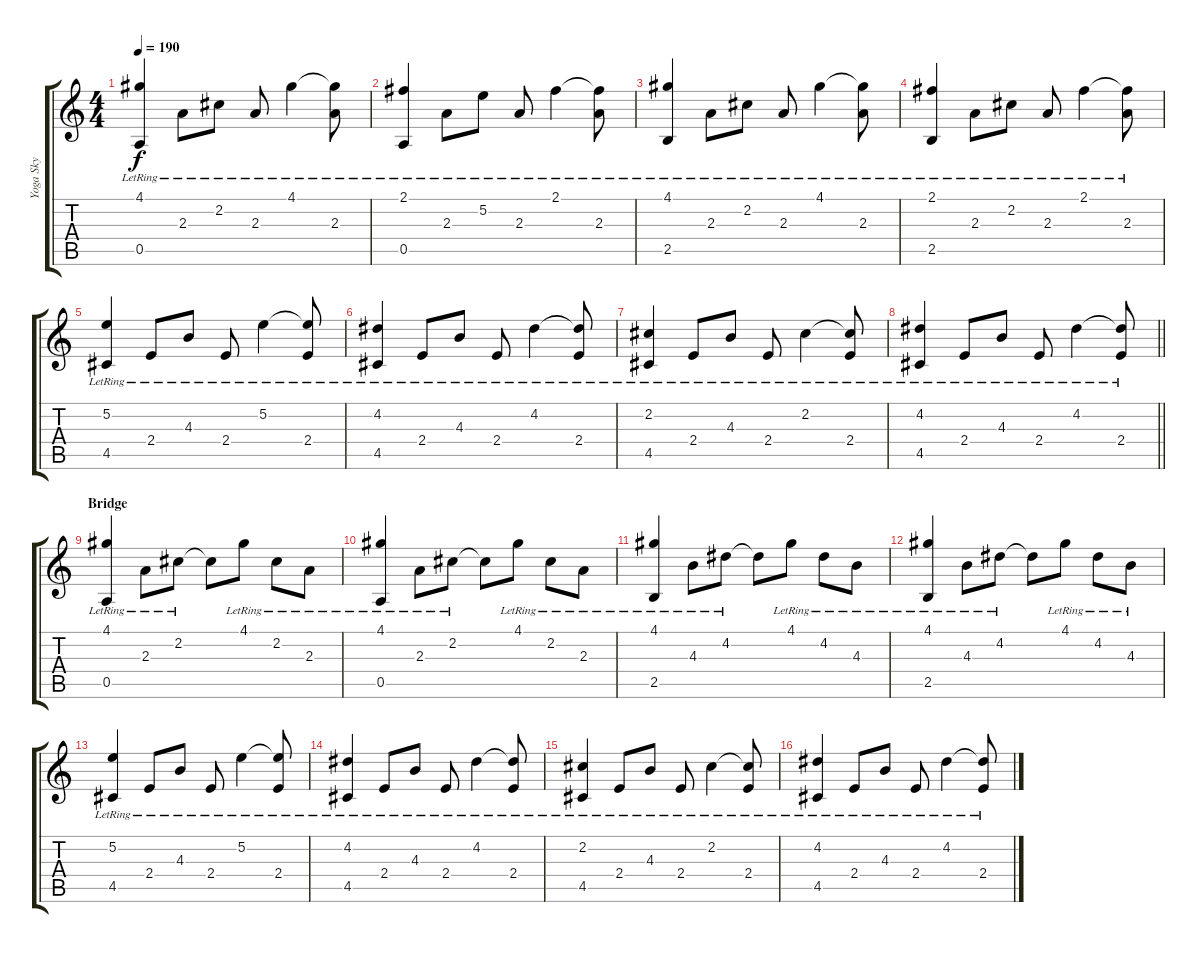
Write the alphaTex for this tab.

\track ("Yoga Sky" "Yoga Sky") {instrument acousticguitarnylon}
\staff {score tabs}
\tuning (E4 B3 G3 D3 A2 E2) {hide}
\ts (4 4)
\tempo 190
\clef g2
\ks c
(4.1{lr} 0.5{lr}).4{dy f} 2.3{lr}.8 2.2{lr}.8 2.3{lr}.8 4.1{lr}.4 (4.1{t} 2.3{lr}).8 |
(2.1{lr} 0.5{lr}).4 2.3{lr}.8 5.2{lr}.8 2.3{lr}.8 2.1{lr}.4 (2.1{t} 2.3{lr}).8 |
(4.1{lr} 2.5{lr}).4 2.3{lr}.8 2.2{lr}.8 2.3{lr}.8 4.1{lr}.4 (4.1{t} 2.3{lr}).8 |
(2.1{lr} 2.5{lr}).4 2.3{lr}.8 2.2{lr}.8 2.3{lr}.8 2.1{lr}.4 (2.1{t} 2.3{lr}).8 |
(5.2{lr} 4.5{lr}).4 2.4{lr}.8 4.3{lr}.8 2.4{lr}.8 5.2{lr}.4 (5.2{t} 2.4{lr}).8 |
(4.2{lr} 4.5{lr}).4 2.4{lr}.8 4.3{lr}.8 2.4{lr}.8 4.2{lr}.4 (4.2{t} 2.4{lr}).8 |
(2.2{lr} 4.5{lr}).4 2.4{lr}.8 4.3{lr}.8 2.4{lr}.8 2.2{lr}.4 (2.2{t} 2.4{lr}).8 |
\barLineRight lightlight
(4.2{lr} 4.5{lr}).4 2.4{lr}.8 4.3{lr}.8 2.4{lr}.8 4.2{lr}.4 (4.2{t} 2.4{lr}).8 |
\section ("" "Bridge")
(4.1{lr} 0.5{lr}).4 2.3{lr}.8 2.2{lr}.8 2.2{t}.8 4.1{lr}.8 2.2{lr}.8 2.3{lr}.8 |
(4.1{lr} 0.5{lr}).4 2.3{lr}.8 2.2{lr}.8 2.2{t}.8 4.1{lr}.8 2.2{lr}.8 2.3{lr}.8 |
(4.1{lr} 2.5{lr}).4 4.3{lr}.8 4.2{lr}.8 4.2{t}.8 4.1{lr}.8 4.2{lr}.8 4.3{lr}.8 |
(4.1{lr} 2.5{lr}).4 4.3{lr}.8 4.2{lr}.8 4.2{t}.8 4.1{lr}.8 4.2{lr}.8 4.3{lr}.8 |
(5.2{lr} 4.5{lr}).4 2.4{lr}.8 4.3{lr}.8 2.4{lr}.8 5.2{lr}.4 (5.2{t} 2.4{lr}).8 |
(4.2{lr} 4.5{lr}).4 2.4{lr}.8 4.3{lr}.8 2.4{lr}.8 4.2{lr}.4 (4.2{t} 2.4{lr}).8 |
(2.2{lr} 4.5{lr}).4 2.4{lr}.8 4.3{lr}.8 2.4{lr}.8 2.2{lr}.4 (2.2{t} 2.4{lr}).8 |
(4.2{lr} 4.5{lr}).4 2.4{lr}.8 4.3{lr}.8 2.4{lr}.8 4.2{lr}.4 (4.2{t} 2.4{lr}).8
